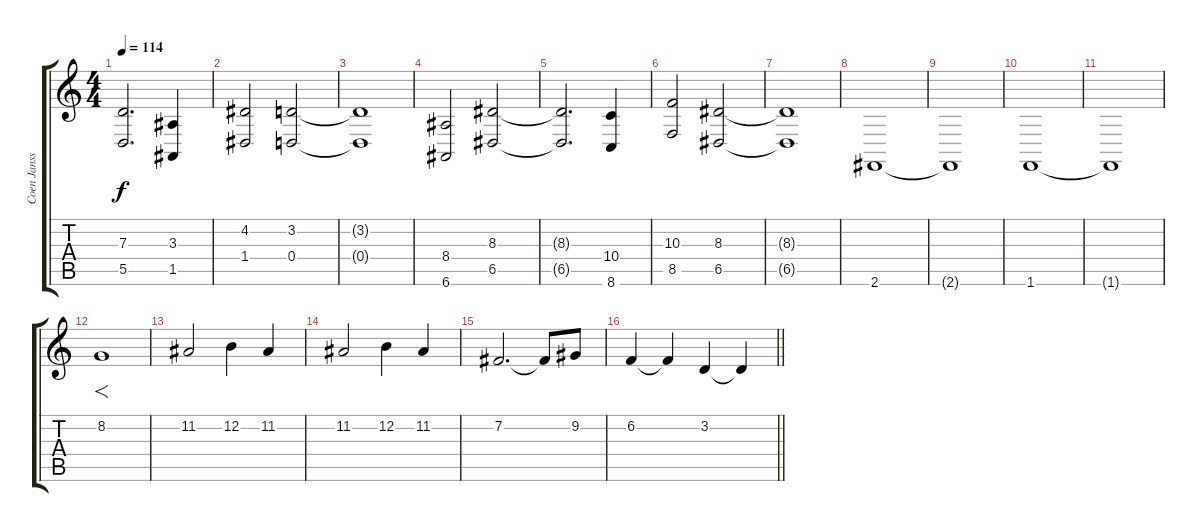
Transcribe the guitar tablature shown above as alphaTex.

\track ("Coen Janssen" "Coen Janss") {instrument stringensemble1}
\staff {score tabs}
\tuning (E4 B3 G3 D3 A2 E2) {hide}
\ts (4 4)
\tempo 114
\clef g2
\ks c
(7.3{t} 5.5{t}).2{d dy f} (3.3 1.5).4 |
(4.2 1.4).2 (3.2 0.4).2 |
(3.2{t} 0.4{t}).1 |
(8.4 6.6).2 (8.3 6.5).2 |
(8.3{t} 6.5{t}).2{d} (10.4 8.6).4 |
(10.3 8.5).2 (8.3 6.5).2 |
(8.3{t} 6.5{t}).1 |
2.6.1 |
2.6{t}.1 |
1.6.1 |
1.6{t}.1 |
8.2.1{f} |
11.2.2 12.2.4 11.2.4 |
11.2.2 12.2.4 11.2.4 |
7.2.2{d} 7.2{t}.8 9.2.8 |
\barLineRight lightlight
6.2.4 6.2{t}.4 3.2.4 3.2{t}.4
